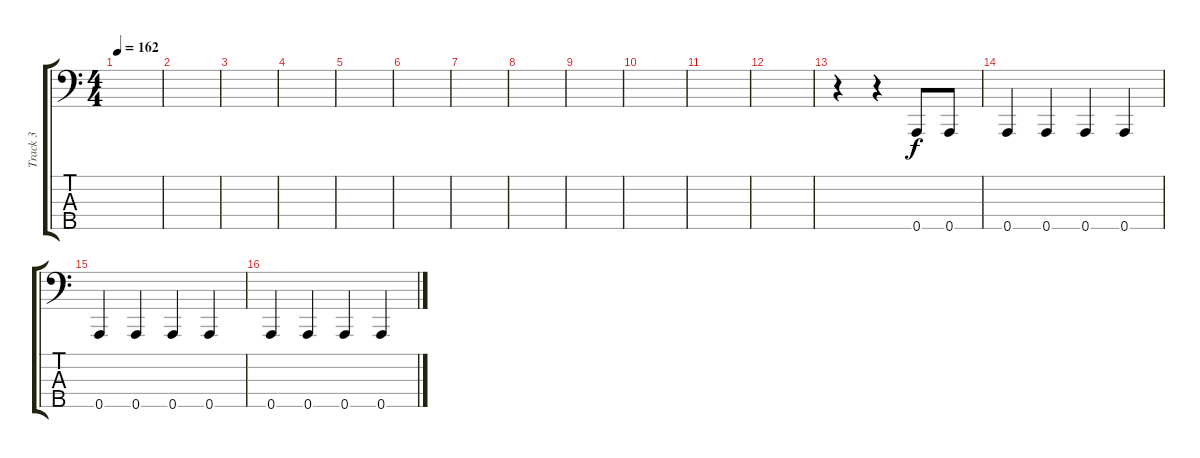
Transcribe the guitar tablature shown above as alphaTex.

\track ("Track 3" "Track 3") {instrument electricbassfinger}
\staff {score tabs}
\tuning (G2 D2 A1 E1 A0) {hide}
\ts (4 4)
\tempo 162
\clef f4
\ks c
|
|
|
|
|
|
|
|
|
|
|
|
r.4 r.4 0.5.8 0.5.8 |
0.5.4 0.5.4 0.5.4 0.5.4 |
0.5.4 0.5.4 0.5.4 0.5.4 |
0.5.4 0.5.4 0.5.4 0.5.4
